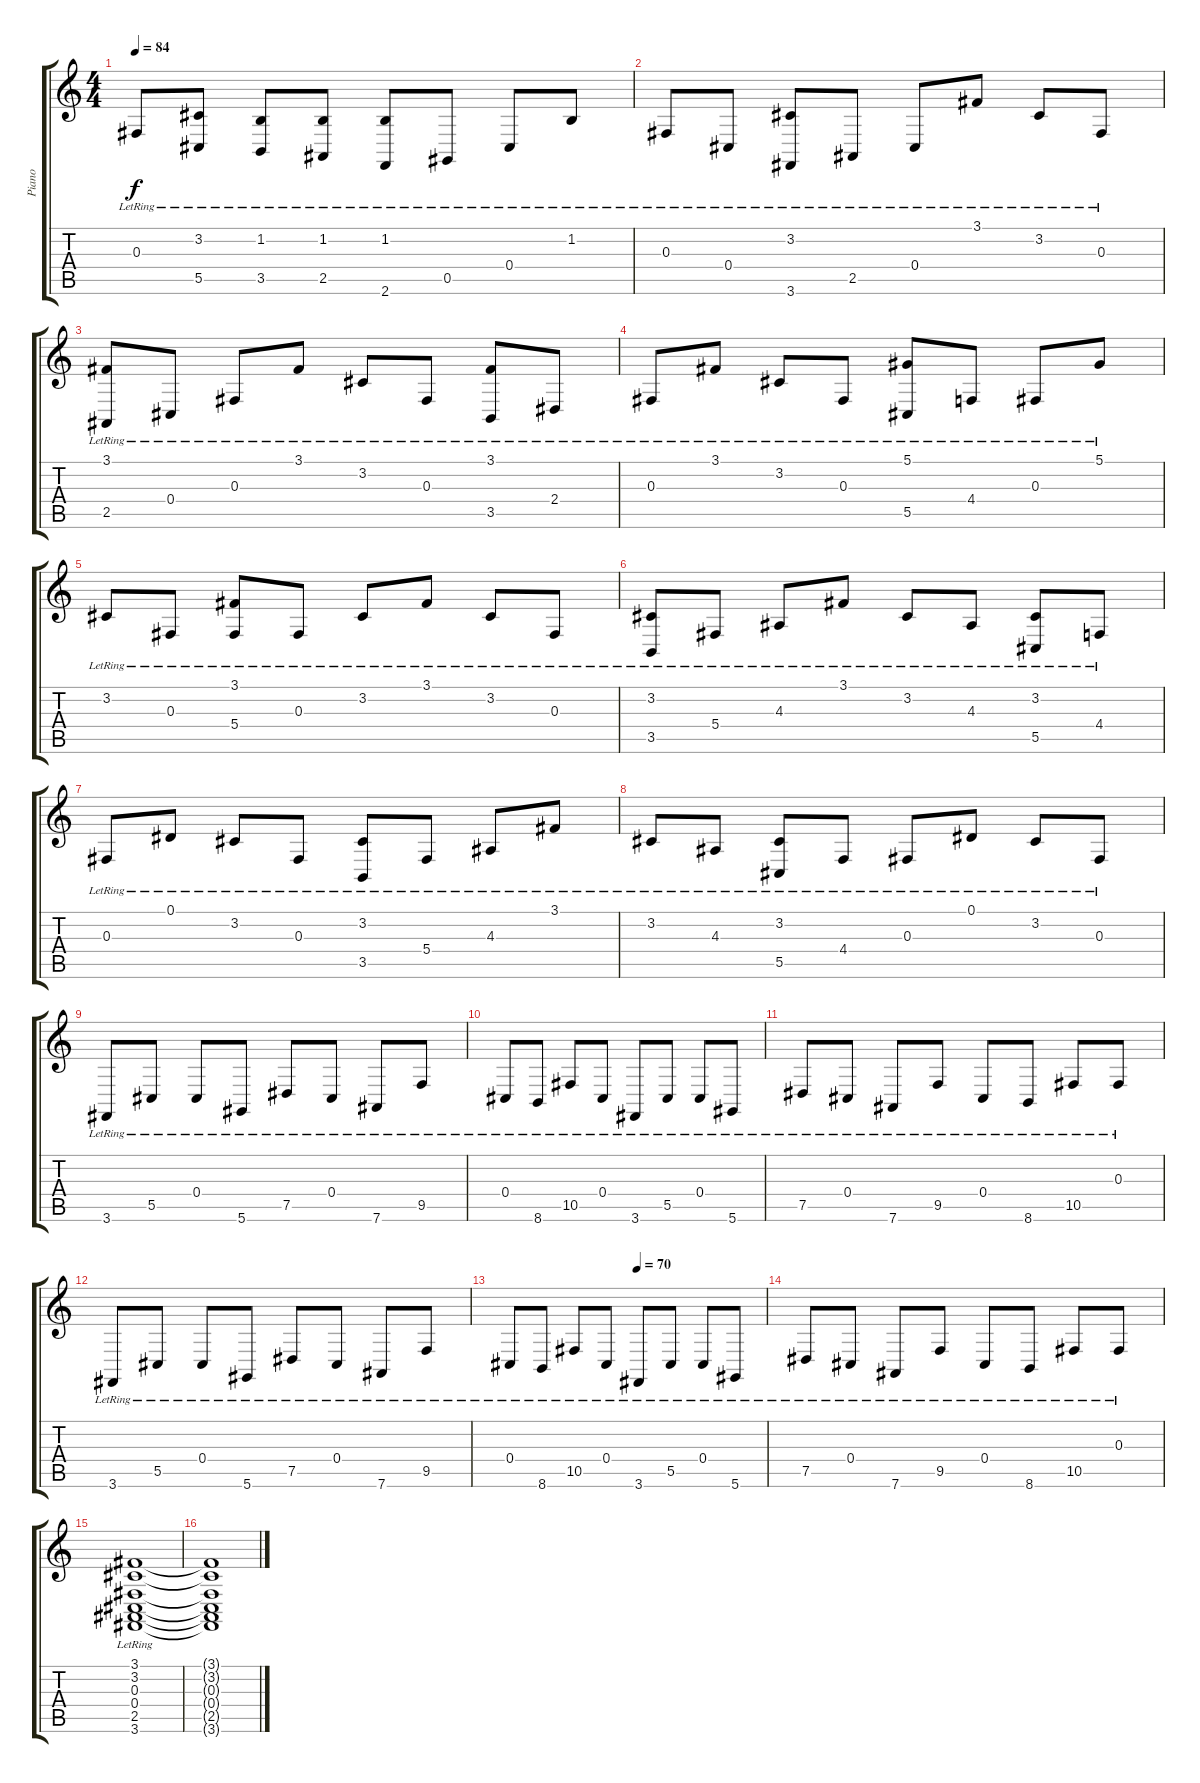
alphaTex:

\track ("Piano" "Piano") {instrument brightacousticpiano}
\staff {score tabs}
\tuning (Eb4 Bb3 Gb3 Db3 Ab2 Eb2) {hide}
\ts (4 4)
\tempo 84
\clef g2
\ks c
0.3{lr}.8{dy f} (3.2{lr} 5.5{lr}).8 (1.2{lr} 3.5{lr}).8 (1.2{lr} 2.5{lr}).8 (1.2{lr} 2.6{lr}).8 0.5{lr}.8 0.4{lr}.8 1.2{lr}.8 |
0.3{lr}.8 0.4{lr}.8 (3.2{lr} 3.6{lr}).8 2.5{lr}.8 0.4{lr}.8 3.1{lr}.8 3.2{lr}.8 0.3{lr}.8 |
(3.1{lr} 2.5{lr}).8 0.4{lr}.8 0.3{lr}.8 3.1{lr}.8 3.2{lr}.8 0.3{lr}.8 (3.1{lr} 3.5{lr}).8 2.4{lr}.8 |
0.3{lr}.8 3.1{lr}.8 3.2{lr}.8 0.3{lr}.8 (5.1{lr} 5.5{lr}).8 4.4{lr}.8 0.3{lr}.8 5.1{lr}.8 |
3.2{lr}.8 0.3{lr}.8 (3.1{lr} 5.4{lr}).8 0.3{lr}.8 3.2{lr}.8 3.1{lr}.8 3.2{lr}.8 0.3{lr}.8 |
(3.2{lr} 3.5{lr}).8 5.4{lr}.8 4.3{lr}.8 3.1{lr}.8 3.2{lr}.8 4.3{lr}.8 (3.2{lr} 5.5{lr}).8 4.4{lr}.8 |
0.3{lr}.8 0.1{lr}.8 3.2{lr}.8 0.3{lr}.8 (3.2{lr} 3.5{lr}).8 5.4{lr}.8 4.3{lr}.8 3.1{lr}.8 |
3.2{lr}.8 4.3{lr}.8 (3.2{lr} 5.5{lr}).8 4.4{lr}.8 0.3{lr}.8 0.1{lr}.8 3.2{lr}.8 0.3{lr}.8 |
3.6{lr}.8 5.5{lr}.8 0.4{lr}.8 5.6{lr}.8 7.5{lr}.8 0.4{lr}.8 7.6{lr}.8 9.5{lr}.8 |
0.4{lr}.8 8.6{lr}.8 10.5{lr}.8 0.4{lr}.8 3.6{lr}.8 5.5{lr}.8 0.4{lr}.8 5.6{lr}.8 |
7.5{lr}.8 0.4{lr}.8 7.6{lr}.8 9.5{lr}.8 0.4{lr}.8 8.6{lr}.8 10.5{lr}.8 0.3{lr}.8 |
3.6{lr}.8 5.5{lr}.8 0.4{lr}.8 5.6{lr}.8 7.5{lr}.8 0.4{lr}.8 7.6{lr}.8 9.5{lr}.8 |
\tempo (70 0.5)
0.4{lr}.8 8.6{lr}.8 10.5{lr}.8 0.4{lr}.8 3.6{lr}.8 5.5{lr}.8 0.4{lr}.8 5.6{lr}.8 |
7.5{lr}.8 0.4{lr}.8 7.6{lr}.8 9.5{lr}.8 0.4{lr}.8 8.6{lr}.8 10.5{lr}.8 0.3{lr}.8 |
(3.1{lr} 3.2{lr} 0.3{lr} 0.4{lr} 2.5{lr} 3.6{lr}).1 |
(3.1{t} 3.2{t} 0.3{t} 0.4{t} 2.5{t} 3.6{t}).1{volume 0}
